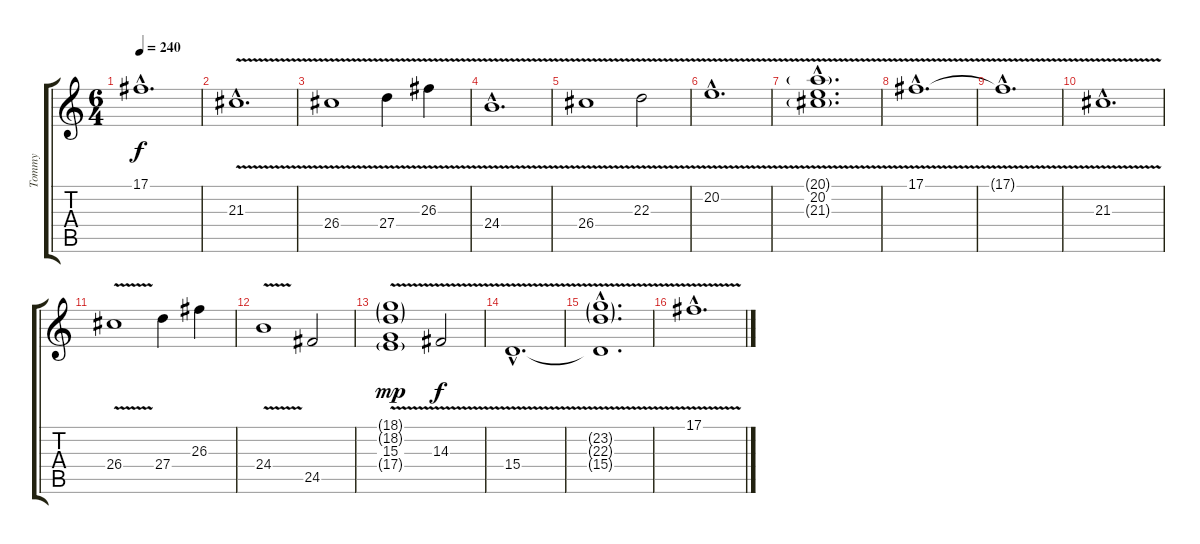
\track ("Tommy" "Tommy") {instrument lead2sawtooth}
\staff {score tabs}
\tuning (Db4 Ab3 E3 B2 Gb2 Db2) {hide}
\ts (6 4)
\tempo 240
\clef g2
\ks c
17.1{hac t}.1{d dy f} |
21.3{v hac}.1{d} |
26.4{v}.1 27.4{v}.4 26.3{v}.4 |
24.4{v hac}.1{d} |
26.4{v}.1 22.3{v}.2 |
20.2{v hac}.1{d} |
(20.1{g hac} 20.2{v hac} 21.3{v g hac}).1{d} |
\section ("" "")
17.1{v hac}.1{d} |
17.1{hac t}.1{d} |
21.3{v hac}.1{d} |
26.4{v}.1 27.4.4 26.3.4 |
24.4{v}.1 24.5.2 |
(18.1{v g} 18.2{v g} 15.3{v} 17.4{v g}).1{dy mp} 14.3{v}.2{dy f} |
15.4{v hac}.1{d} |
(23.2{v g hac} 22.3{v g hac} 15.4{hac t}).1{d} |
17.1{v hac}.1{d}
